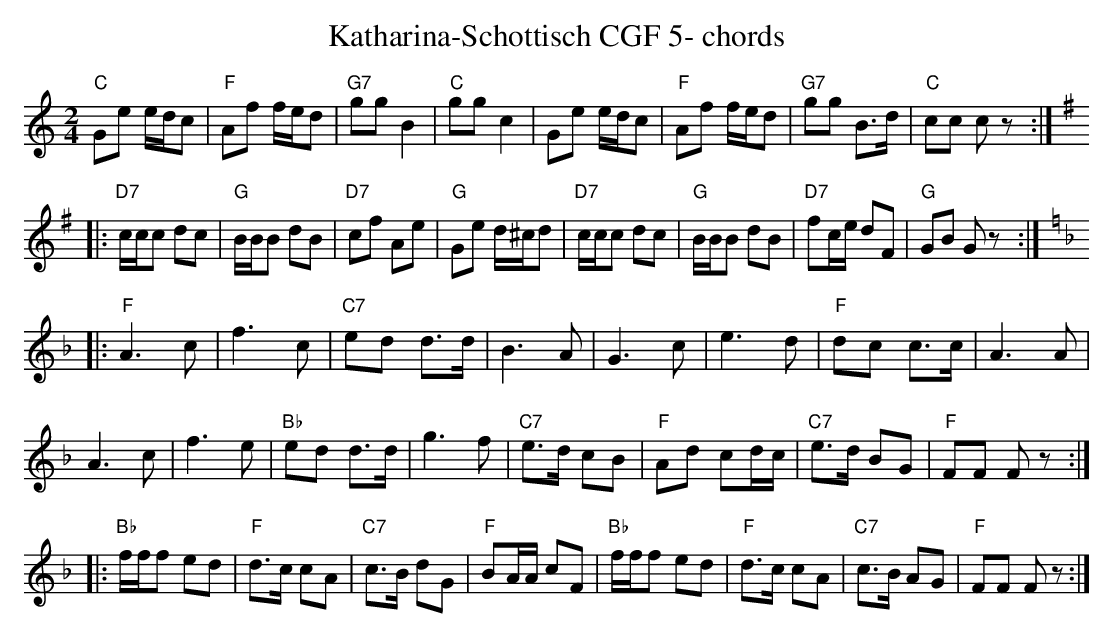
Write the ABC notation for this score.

X:1
T:Katharina-Schottisch CGF 5- chords
M:2/4
L:1/8
K:Cmaj%%MIDI gchordon
"C"Ge e/2d/2c | "F"Af f/2e/2d | "G7"gg B2 | "C"ggc2 | Ge e/2d/2c |\
"F"Af f/2e/2d | "G7"gg B>d | "C"cc cz :: [K:Gmaj]
"D7"c/2c/2c dc | "G"B/2B/2B dB | "D7"cf Ae | "G"Ge d/2^c/2d | "D7"c/2c/2c dc |\
"G"B/2B/2B dB | "D7"fc/2e/2 dF | "G"GB Gz :: [K:Fmaj] [L:1/4]
"F"A>c | f>c | "C7"e/2d/2 d/2>d/2 | B>A | G>c | e>d | "F"d/2c/2 c/2>c/2 | A>A |
A>c | f>e | "Bb"e/2d/2 d/2>d/2 | g>f | "C7"e/2>d/2 c/2B/2 | [L:1/8] "F"Ad cd/2c/2 | "C7"e>d BG | "F"FF Fz ::
"Bb"f/2f/2f ed | "F"d>c cA | "C7"c>B dG | "F"BA/2A/2 cF | "Bb"f/2f/2f ed | "F"d>c cA | "C7"c>B AG | "F"FF Fz :|
